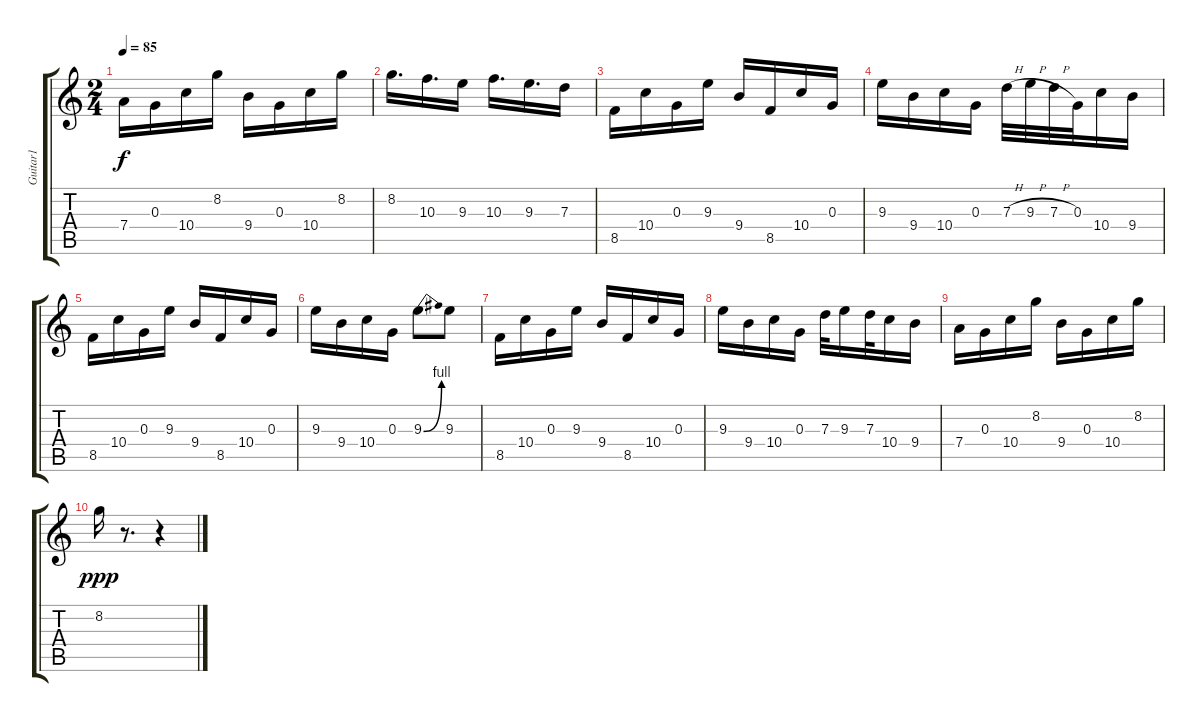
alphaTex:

\track ("Guitar1" "Guitar1") {instrument distortionguitar}
\staff {score tabs}
\tuning (E4 B3 G3 D3 A2 E2) {hide}
\ts (2 4)
\tempo 85
\clef g2
\ks c
7.4.16{dy f} 0.3.16 10.4.16 8.2.16 9.4.16 0.3.16 10.4.16 8.2.16 |
8.2.16{d} 10.3.16{d} 9.3.16 10.3.16{d} 9.3.16{d} 7.3.16 |
8.5.16 10.4.16 0.3.16 9.3.16 9.4.16 8.5.16 10.4.16 0.3.16 |
9.3.16 9.4.16 10.4.16 0.3.16 7.3{h}.32 9.3{h}.32 7.3{h}.32 0.3.32 10.4.16 9.4.16 |
8.5.16 10.4.16 0.3.16 9.3.16 9.4.16 8.5.16 10.4.16 0.3.16 |
9.3.16 9.4.16 10.4.16 0.3.16 9.3{be (bend 0 0 60 4)}.8 9.3.8 |
8.5.16 10.4.16 0.3.16 9.3.16 9.4.16 8.5.16 10.4.16 0.3.16 |
9.3.16 9.4.16 10.4.16 0.3.16 7.3.32 9.3.16 7.3.32 10.4.16 9.4.16 |
7.4.16 0.3.16 10.4.16 8.2.16 9.4.16 0.3.16 10.4.16 8.2.16 |
8.2.16{dy ppp} r.8{d} r.4
